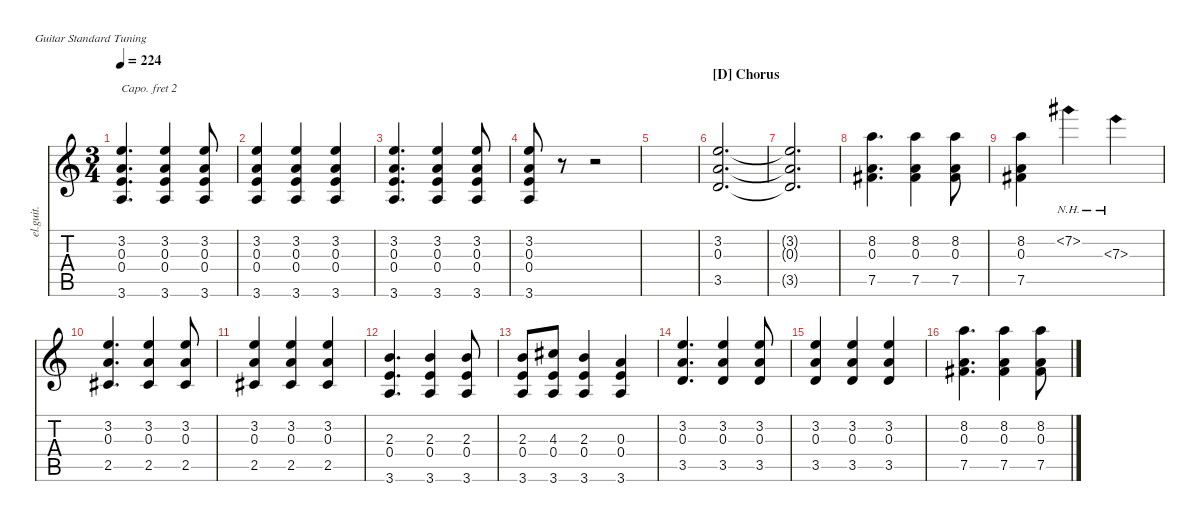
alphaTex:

\defaultSystemsLayout 4
\hideDynamics
\bracketExtendMode nobrackets
\track ("Clean Guitar" "el.guit.") {instrument electricguitarclean}
\staff {score tabs}
\capo 2
\tuning (E4 B3 G3 D3 A2 E2)
\ts (3 4)
\tempo 224
\clef g2
\ks c
(3.2 0.3 3.6 0.4).4{d dy mf beam Up} (3.6 3.2 0.3 0.4).4{beam Up} (3.6 3.2 0.3 0.4).8{beam Up} |
(3.6 3.2 0.3 0.4).4{beam Up} (3.6 3.2 0.3 0.4).4{beam Up} (3.6 3.2 0.3 0.4).4{beam Up} |
(3.2 0.3 3.6 0.4).4{d beam Up} (3.6 3.2 0.3 0.4).4{beam Up} (3.6 3.2 0.3 0.4).8{beam Up} |
(3.6 3.2 0.3 0.4).8{beam Up} r.8{beam Down} r.2{beam Down} |
|
\section ("D" "Chorus")
(3.5 3.2 0.3).2{d beam Up} |
(3.5{t} 3.2{t} 0.3{t}).2{d beam Up} |
(7.5{acc #} 8.2 0.3).4{d beam Down} (8.2 0.3 7.5{acc #}).4{beam Down} (8.2 0.3 7.5{acc #}).8{beam Down} |
(8.2 0.3 7.5{acc #}).4{beam Down} 7.2{nh acc #}.4{beam Down} 7.3{nh}.4{beam Down} |
(2.5{acc #} 3.2 0.3).4{d beam Up} (2.5{acc #} 3.2 0.3).4{beam Up} (2.5{acc #} 3.2 0.3).8{beam Up} |
(2.5{acc #} 3.2 0.3).4{beam Up} (2.5{acc #} 3.2 0.3).4{beam Up} (2.5{acc #} 3.2 0.3).4{beam Up} |
(3.6 0.4 2.3).4{d beam Up} (3.6 0.4 2.3).4{beam Up} (3.6 0.4 2.3).8{beam Up} |
(3.6 0.4 2.3).8{beam Up} (3.6 0.4 4.3{acc #}).8{beam Up} (3.6 0.4 2.3).4{beam Up} (3.6 0.4 0.3).4{beam Up} |
(3.5 0.3 3.2).4{d beam Up} (3.5 0.3 3.2).4{beam Up} (3.5 0.3 3.2).8{beam Up} |
(3.5 0.3 3.2).4{beam Up} (3.5 0.3 3.2).4{beam Up} (3.5 0.3 3.2).4{beam Up} |
(7.5{acc #} 8.2 0.3).4{d beam Down} (8.2 0.3 7.5{acc #}).4{beam Down} (8.2 0.3 7.5{acc #}).8{beam Down}
